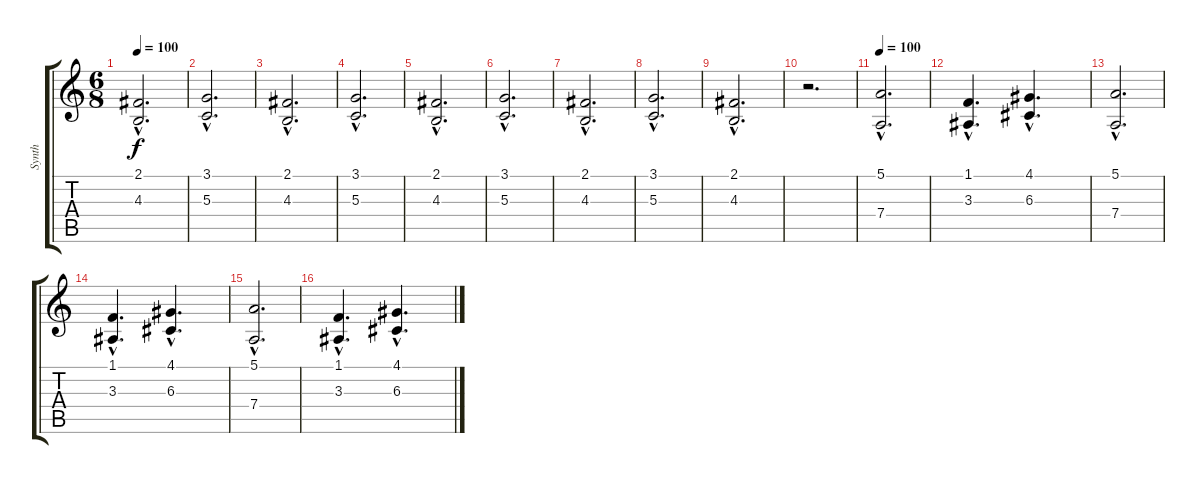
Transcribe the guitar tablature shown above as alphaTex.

\track ("Synth" "Synth") {instrument pad4choir}
\staff {score tabs}
\tuning (E4 B3 G3 D3 A2 E2) {hide}
\ts (6 8)
\tempo 100
\clef g2
\ks c
(2.1{hac} 4.3{hac}).2{d dy f} |
(3.1{hac} 5.3{hac}).2{d} |
(2.1{hac} 4.3{hac}).2{d} |
(3.1{hac} 5.3{hac}).2{d} |
(2.1{hac} 4.3{hac}).2{d} |
(3.1{hac} 5.3{hac}).2{d} |
(2.1{hac} 4.3{hac}).2{d} |
(3.1{hac} 5.3{hac}).2{d} |
(2.1{hac} 4.3{hac}).2{d} |
r.2{d} |
\tempo 100
(5.1{hac} 7.4{hac}).2{d} |
(1.1{hac} 3.3{hac}).4{d} (4.1{hac} 6.3{hac}).4{d} |
(5.1{hac} 7.4{hac}).2{d} |
(1.1{hac} 3.3{hac}).4{d} (4.1{hac} 6.3{hac}).4{d} |
(5.1{hac} 7.4{hac}).2{d} |
(1.1{hac} 3.3{hac}).4{d} (4.1{hac} 6.3{hac}).4{d}
